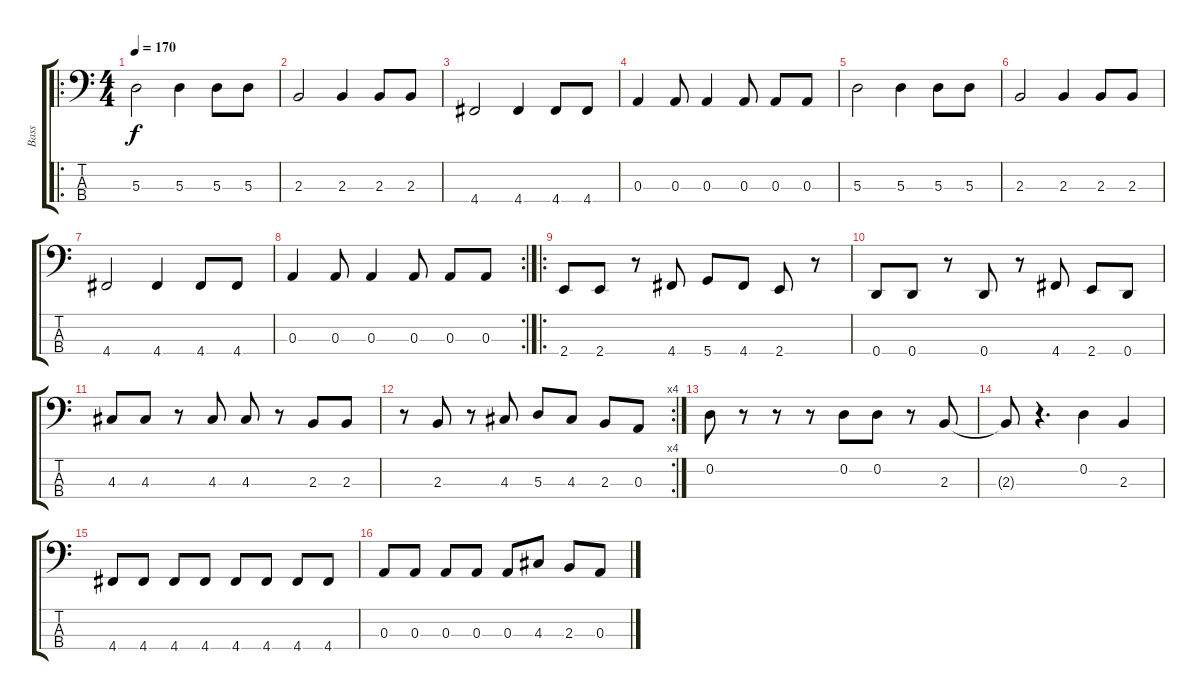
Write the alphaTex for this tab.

\track ("Bass" "Bass") {instrument electricbasspick}
\staff {score tabs}
\tuning (G2 D2 A1 D1) {hide}
\ro
\ts (4 4)
\tempo 170
\clef f4
\ks c
5.3.2{dy f} 5.3.4 5.3.8 5.3.8 |
2.3.2 2.3.4 2.3.8 2.3.8 |
4.4.2 4.4.4 4.4.8 4.4.8 |
0.3.4 0.3.8 0.3.4 0.3.8 0.3.8 0.3.8 |
5.3.2 5.3.4 5.3.8 5.3.8 |
2.3.2 2.3.4 2.3.8 2.3.8 |
4.4.2 4.4.4 4.4.8 4.4.8 |
\rc 2
0.3.4 0.3.8 0.3.4 0.3.8 0.3.8 0.3.8 |
\ro
2.4.8 2.4.8 r.8 4.4.8 5.4.8 4.4.8 2.4.8 r.8 |
0.4.8 0.4.8 r.8 0.4.8 r.8 4.4.8 2.4.8 0.4.8 |
4.3.8 4.3.8 r.8 4.3.8 4.3.8 r.8 2.3.8 2.3.8 |
\rc 4
r.8 2.3.8 r.8 4.3.8 5.3.8 4.3.8 2.3.8 0.3.8 |
0.2.8 r.8 r.8 r.8 0.2.8 0.2.8 r.8 2.3.8 |
2.3{t}.8 r.4{d} 0.2.4 2.3.4 |
4.4.8 4.4.8 4.4.8 4.4.8 4.4.8 4.4.8 4.4.8 4.4.8 |
0.3.8 0.3.8 0.3.8 0.3.8 0.3.8 4.3.8 2.3.8 0.3.8
